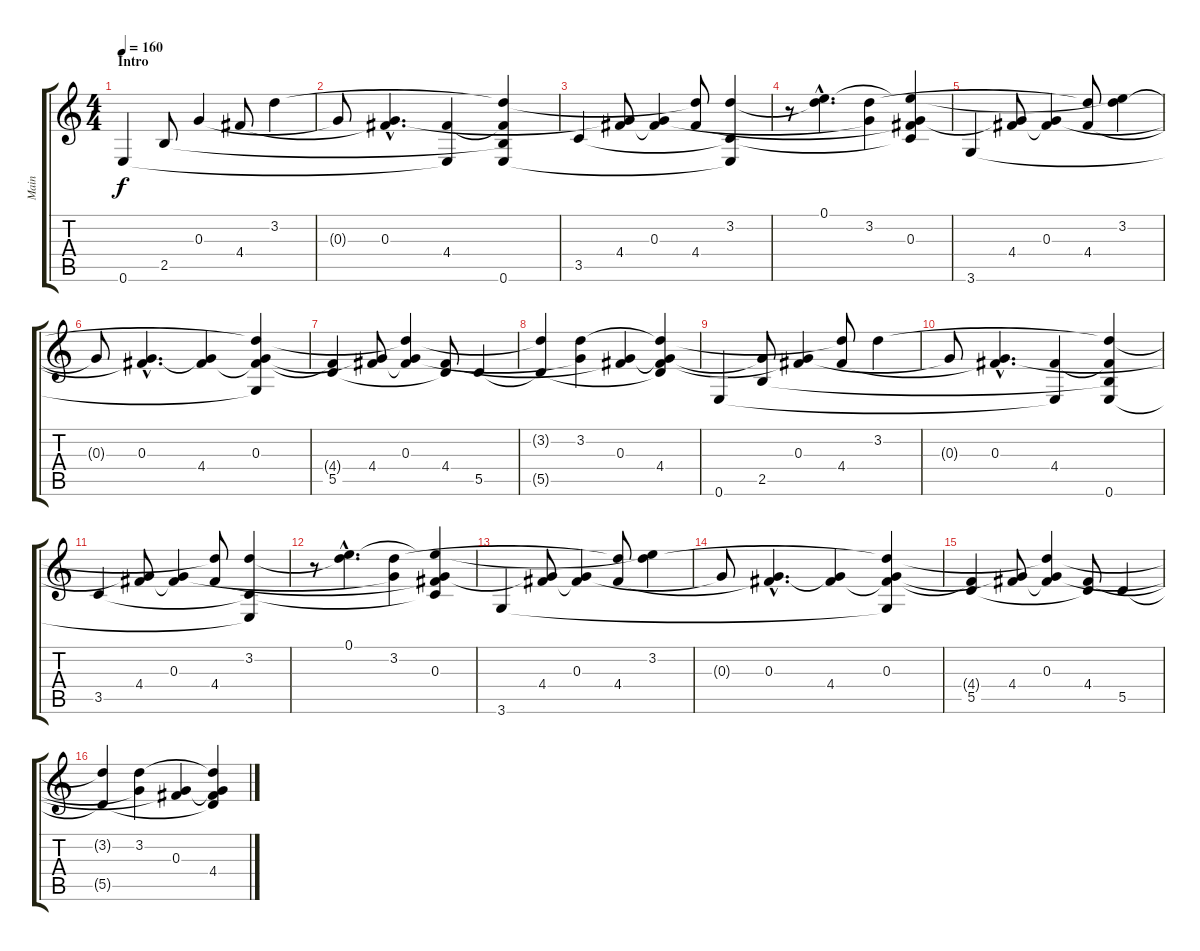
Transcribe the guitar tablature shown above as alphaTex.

\track ("Main" "Main") {instrument acousticguitarsteel}
\staff {score tabs}
\tuning (E4 B3 G3 D3 A2 E2) {hide}
\ts (4 4)
\section ("" "Intro")
\tempo 160
\clef g2
\ks c
0.6.4{dy f volume 13 instrument acousticguitarsteel} 2.5.8 0.3.4 4.4.8 3.2.4 |
0.3{t}.8 (0.3{hac} 4.4{hac t}).4{d} (4.4 0.6{t}).4 (3.2{t} 4.4{t} 2.5{t} 0.6).4 |
3.5.4 (0.3{t} 4.4).8 (0.3 4.4{t}).4 (3.2{t} 4.4).8 (3.2 3.5{t} 0.6{t}).4 |
r.8 (0.1{hac} 3.2{hac t}).4{d} (3.2 0.3{t}).4 (0.1{t} 0.3 4.4{t} 3.5{t}).4 |
3.6.4 (0.3{t} 4.4).8 (0.3 4.4{t}).4 (3.2{t} 4.4).8 (0.1{t} 3.2).4 |
0.3{t}.8 (0.3{hac} 4.4{hac t}).4{d} (0.3{t} 4.4).4 (3.2{t} 0.3 4.4{t} 3.6{t}).4 |
(4.4{t} 5.5).4 (0.3{t} 4.4).8 (3.2{t} 0.3 4.4{t}).4 (4.4 5.5{t}).8 5.5.4 |
(3.2{t} 5.5{t}).4 (3.2 0.3{t}).4 (0.3 4.4{t}).4 (3.2{t} 0.3{t} 4.4 5.5{t}).4 |
0.6.4 (0.3{t} 2.5).8 (0.3 4.4{t}).4 (3.2{t} 4.4).8 3.2.4 |
0.3{t}.8 (0.3{hac} 4.4{hac t}).4{d} (4.4 0.6{t}).4 (3.2{t} 4.4{t} 2.5{t} 0.6).4 |
3.5.4 (0.3{t} 4.4).8 (0.3 4.4{t}).4 (3.2{t} 4.4).8 (3.2 3.5{t} 0.6{t}).4 |
r.8 (0.1{hac} 3.2{hac t}).4{d} (3.2 0.3{t}).4 (0.1{t} 0.3 4.4{t} 3.5{t}).4 |
3.6.4 (0.3{t} 4.4).8 (0.3 4.4{t}).4 (3.2{t} 4.4).8 (0.1{t} 3.2).4 |
0.3{t}.8 (0.3{hac} 4.4{hac t}).4{d} (0.3{t} 4.4).4 (3.2{t} 0.3 4.4{t} 3.6{t}).4 |
(4.4{t} 5.5).4 (0.3{t} 4.4).8 (3.2{t} 0.3 4.4{t}).4 (4.4 5.5{t}).8 5.5.4 |
(3.2{t} 5.5{t}).4 (3.2 0.3{t}).4 (0.3 4.4{t}).4 (3.2{t} 0.3{t} 4.4 5.5{t}).4
